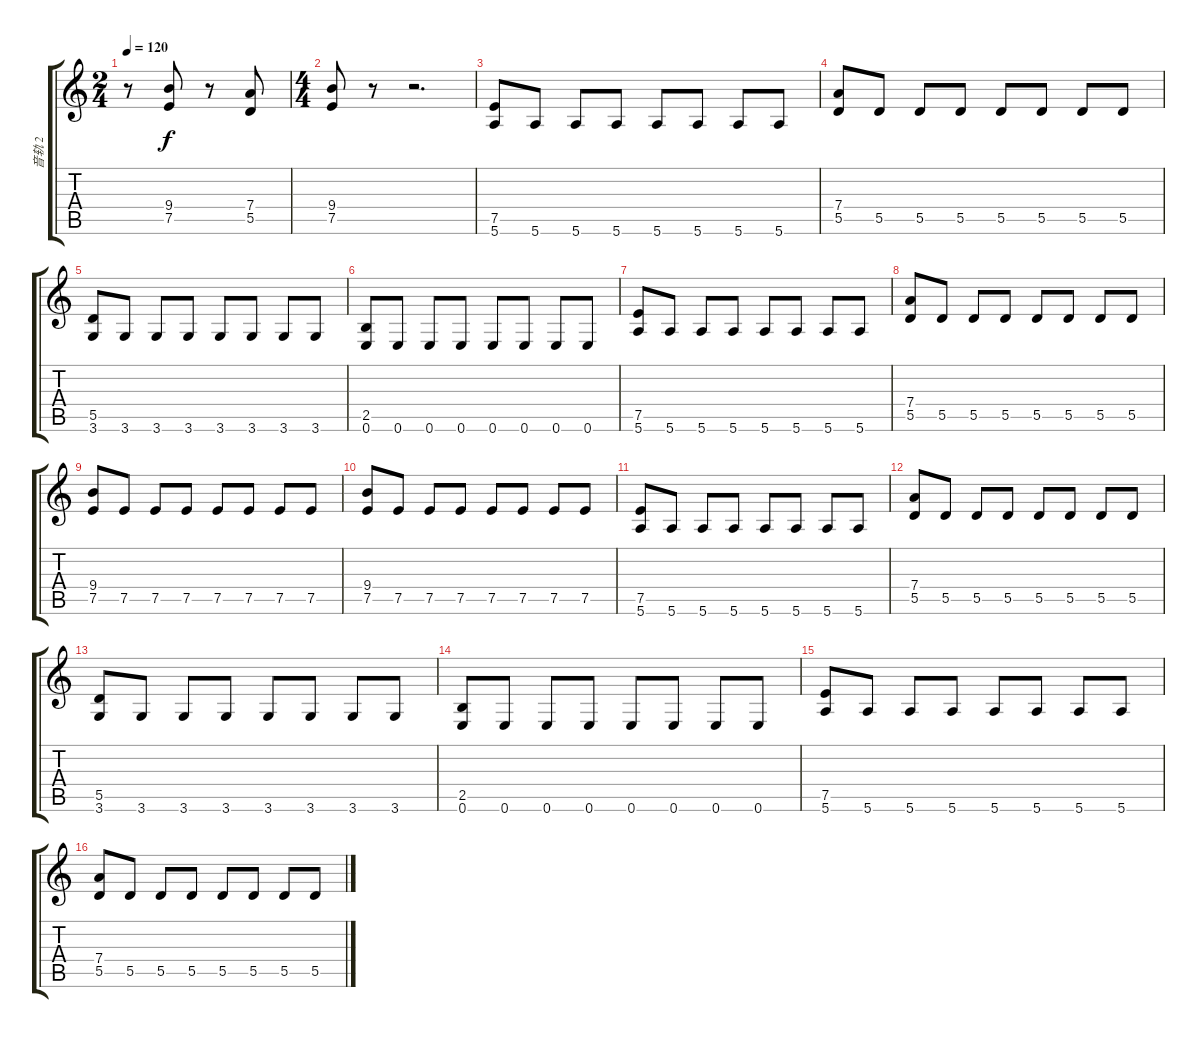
\track ("音轨 2" "音轨 2") {instrument distortionguitar}
\staff {score tabs}
\tuning (E4 B3 G3 D3 A2 E2) {hide}
\ts (2 4)
\tempo 120
\clef g2
\ks c
r.8{dy f} (9.4 7.5).8 r.8 (7.4 5.5).8 |
\ts (4 4)
(9.4 7.5).8 r.8 r.2{d} |
(7.5 5.6).8 5.6.8 5.6.8 5.6.8 5.6.8 5.6.8 5.6.8 5.6.8 |
(7.4 5.5).8 5.5.8 5.5.8 5.5.8 5.5.8 5.5.8 5.5.8 5.5.8 |
(5.5 3.6).8 3.6.8 3.6.8 3.6.8 3.6.8 3.6.8 3.6.8 3.6.8 |
(2.5 0.6).8 0.6.8 0.6.8 0.6.8 0.6.8 0.6.8 0.6.8 0.6.8 |
(7.5 5.6).8 5.6.8 5.6.8 5.6.8 5.6.8 5.6.8 5.6.8 5.6.8 |
(7.4 5.5).8 5.5.8 5.5.8 5.5.8 5.5.8 5.5.8 5.5.8 5.5.8 |
(9.4 7.5).8 7.5.8 7.5.8 7.5.8 7.5.8 7.5.8 7.5.8 7.5.8 |
(9.4 7.5).8 7.5.8 7.5.8 7.5.8 7.5.8 7.5.8 7.5.8 7.5.8 |
(7.5 5.6).8 5.6.8 5.6.8 5.6.8 5.6.8 5.6.8 5.6.8 5.6.8 |
(7.4 5.5).8 5.5.8 5.5.8 5.5.8 5.5.8 5.5.8 5.5.8 5.5.8 |
(5.5 3.6).8 3.6.8 3.6.8 3.6.8 3.6.8 3.6.8 3.6.8 3.6.8 |
(2.5 0.6).8 0.6.8 0.6.8 0.6.8 0.6.8 0.6.8 0.6.8 0.6.8 |
(7.5 5.6).8 5.6.8 5.6.8 5.6.8 5.6.8 5.6.8 5.6.8 5.6.8 |
(7.4 5.5).8 5.5.8 5.5.8 5.5.8 5.5.8 5.5.8 5.5.8 5.5.8
